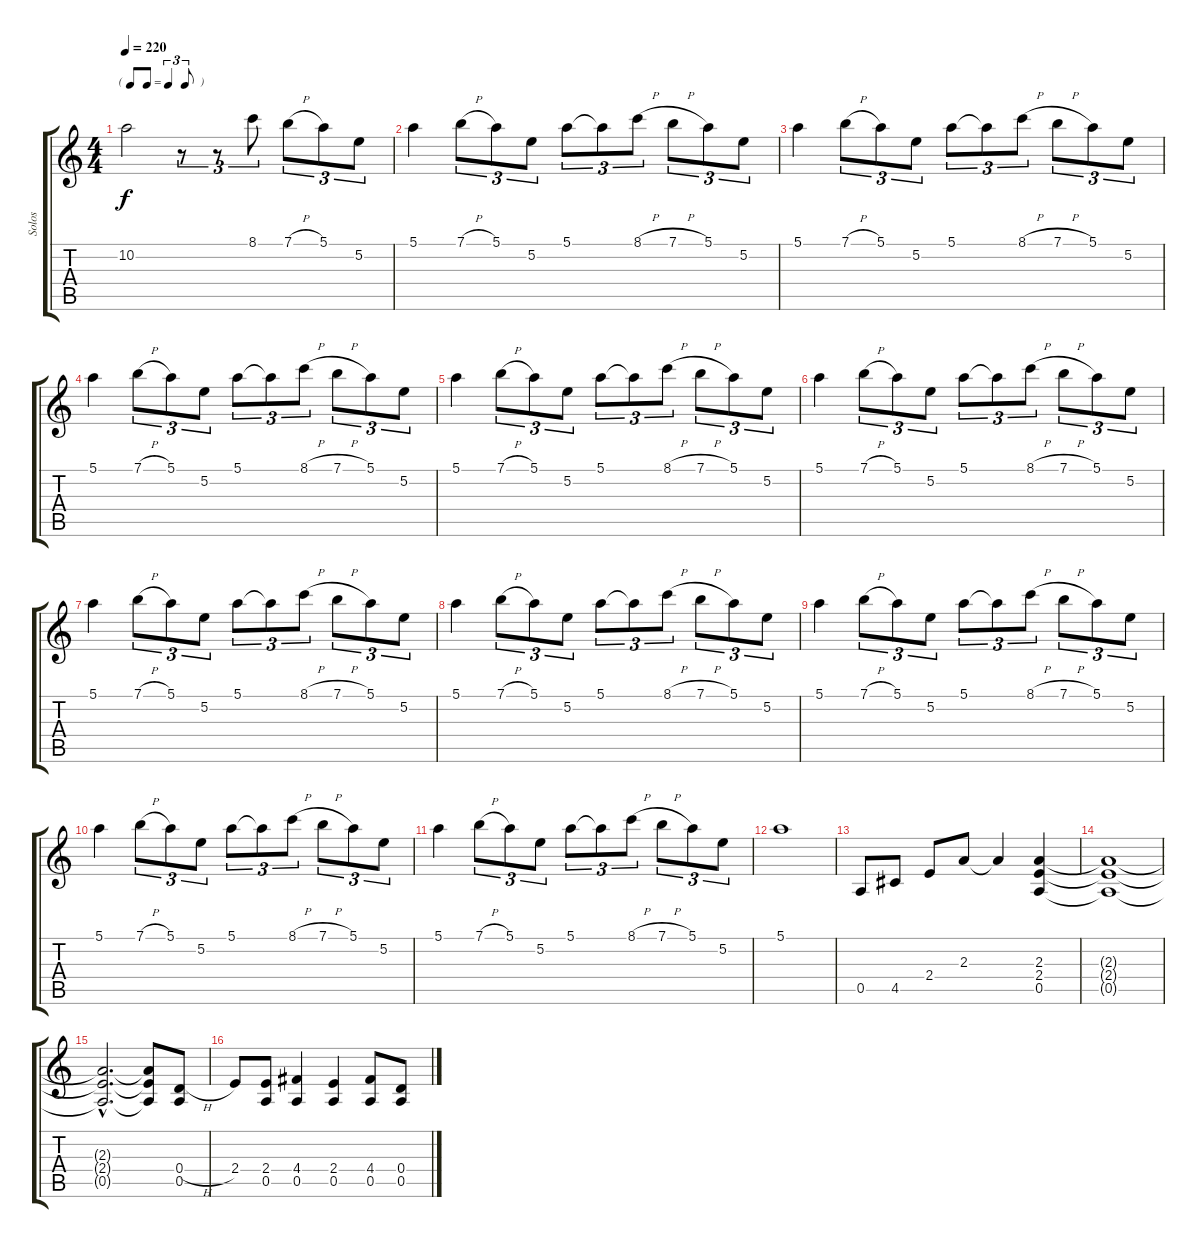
\track ("Solos" "Solos") {instrument distortionguitar}
\staff {score tabs}
\tuning (E4 B3 G3 D3 A2 E2) {hide}
\ts (4 4)
\tf triplet8th
\tempo 220
\clef g2
\ks c
10.2{t}.2{dy f} r.8{tu (3 2)} r.8{tu (3 2)} 8.1.8{tu (3 2)} 7.1{h}.8{tu (3 2)} 5.1.8{tu (3 2)} 5.2.8{tu (3 2)} |
5.1.4 7.1{h}.8{tu (3 2)} 5.1.8{tu (3 2)} 5.2.8{tu (3 2)} 5.1.8{tu (3 2)} 5.1{t}.8{tu (3 2)} 8.1{h}.8{tu (3 2)} 7.1{h}.8{tu (3 2)} 5.1.8{tu (3 2)} 5.2.8{tu (3 2)} |
5.1.4 7.1{h}.8{tu (3 2)} 5.1.8{tu (3 2)} 5.2.8{tu (3 2)} 5.1.8{tu (3 2)} 5.1{t}.8{tu (3 2)} 8.1{h}.8{tu (3 2)} 7.1{h}.8{tu (3 2)} 5.1.8{tu (3 2)} 5.2.8{tu (3 2)} |
5.1.4 7.1{h}.8{tu (3 2)} 5.1.8{tu (3 2)} 5.2.8{tu (3 2)} 5.1.8{tu (3 2)} 5.1{t}.8{tu (3 2)} 8.1{h}.8{tu (3 2)} 7.1{h}.8{tu (3 2)} 5.1.8{tu (3 2)} 5.2.8{tu (3 2)} |
5.1.4 7.1{h}.8{tu (3 2)} 5.1.8{tu (3 2)} 5.2.8{tu (3 2)} 5.1.8{tu (3 2)} 5.1{t}.8{tu (3 2)} 8.1{h}.8{tu (3 2)} 7.1{h}.8{tu (3 2)} 5.1.8{tu (3 2)} 5.2.8{tu (3 2)} |
5.1.4 7.1{h}.8{tu (3 2)} 5.1.8{tu (3 2)} 5.2.8{tu (3 2)} 5.1.8{tu (3 2)} 5.1{t}.8{tu (3 2)} 8.1{h}.8{tu (3 2)} 7.1{h}.8{tu (3 2)} 5.1.8{tu (3 2)} 5.2.8{tu (3 2)} |
5.1.4 7.1{h}.8{tu (3 2)} 5.1.8{tu (3 2)} 5.2.8{tu (3 2)} 5.1.8{tu (3 2)} 5.1{t}.8{tu (3 2)} 8.1{h}.8{tu (3 2)} 7.1{h}.8{tu (3 2)} 5.1.8{tu (3 2)} 5.2.8{tu (3 2)} |
5.1.4 7.1{h}.8{tu (3 2)} 5.1.8{tu (3 2)} 5.2.8{tu (3 2)} 5.1.8{tu (3 2)} 5.1{t}.8{tu (3 2)} 8.1{h}.8{tu (3 2)} 7.1{h}.8{tu (3 2)} 5.1.8{tu (3 2)} 5.2.8{tu (3 2)} |
5.1.4 7.1{h}.8{tu (3 2)} 5.1.8{tu (3 2)} 5.2.8{tu (3 2)} 5.1.8{tu (3 2)} 5.1{t}.8{tu (3 2)} 8.1{h}.8{tu (3 2)} 7.1{h}.8{tu (3 2)} 5.1.8{tu (3 2)} 5.2.8{tu (3 2)} |
5.1.4 7.1{h}.8{tu (3 2)} 5.1.8{tu (3 2)} 5.2.8{tu (3 2)} 5.1.8{tu (3 2)} 5.1{t}.8{tu (3 2)} 8.1{h}.8{tu (3 2)} 7.1{h}.8{tu (3 2)} 5.1.8{tu (3 2)} 5.2.8{tu (3 2)} |
5.1.4 7.1{h}.8{tu (3 2)} 5.1.8{tu (3 2)} 5.2.8{tu (3 2)} 5.1.8{tu (3 2)} 5.1{t}.8{tu (3 2)} 8.1{h}.8{tu (3 2)} 7.1{h}.8{tu (3 2)} 5.1.8{tu (3 2)} 5.2.8{tu (3 2)} |
5.1.1 |
0.5.8 4.5.8 2.4.8 2.3.8 2.3{t}.4 (2.3 2.4 0.5).4 |
(2.3{t} 2.4{t} 0.5{t}).1 |
(2.3{hac t} 2.4{hac t} 0.5{hac t}).2{d} (2.3{t} 2.4{t} 0.5{t}).8 (0.4{h} 0.5).8 |
2.4.8 (2.4 0.5).8 (4.4 0.5).4 (2.4 0.5).4 (4.4 0.5).8 (0.4{h} 0.5).8
